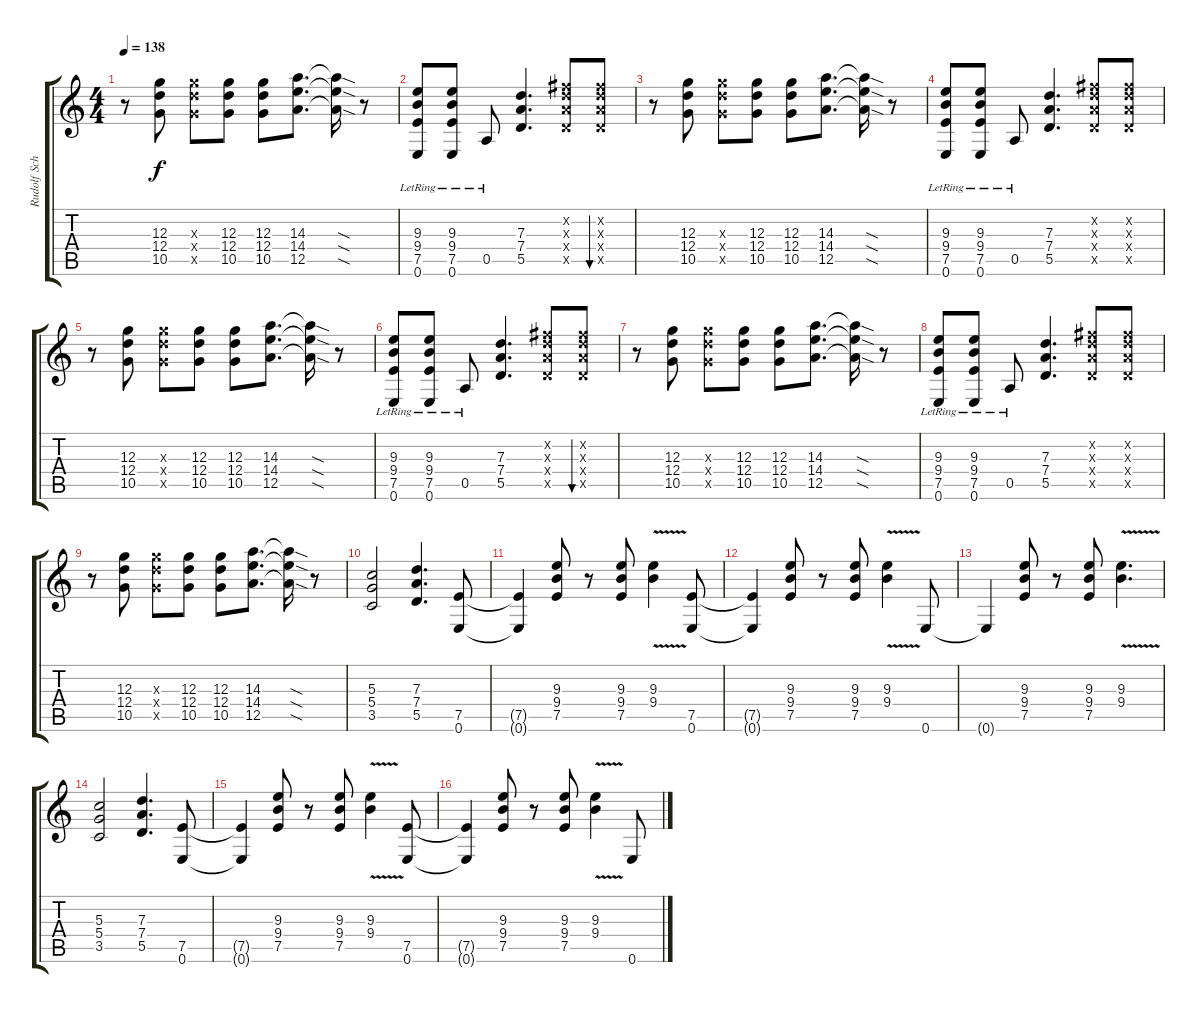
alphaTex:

\track ("Rudolf Schenker Guitar" "Rudolf Sch") {instrument distortionguitar}
\staff {score tabs}
\tuning (E4 B3 G3 D3 A2 E2) {hide}
\ts (4 4)
\tempo 138
\clef g2
\ks c
r.8{dy f} (12.3 12.4 10.5).8 (12.3{x} 12.4{x} 10.5{x}).8 (12.3 12.4 10.5).8 (12.3 12.4 10.5).8 (14.3 14.4 12.5).8{d} (14.3{sod t} 14.4{sod t} 12.5{sod t}).16 r.8 |
(9.3{lr} 9.4{lr} 7.5{lr} 0.6).8 (9.3{lr} 9.4{lr} 7.5{lr} 0.6).8 0.5{lr}.8 (7.3 7.4 5.5).4{d} (7.2{x} 7.3{x} 7.4{x} 5.5{x}).8 (7.2{x} 7.3{x} 7.4{x} 5.5{x}).8{bu 60} |
r.8 (12.3 12.4 10.5).8 (12.3{x} 12.4{x} 10.5{x}).8 (12.3 12.4 10.5).8 (12.3 12.4 10.5).8 (14.3 14.4 12.5).8{d} (14.3{sod t} 14.4{sod t} 12.5{sod t}).16 r.8 |
(9.3{lr} 9.4{lr} 7.5{lr} 0.6).8 (9.3{lr} 9.4{lr} 7.5{lr} 0.6).8 0.5{lr}.8 (7.3 7.4 5.5).4{d} (7.2{x} 7.3{x} 7.4{x} 5.5{x}).8 (7.2{x} 7.3{x} 7.4{x} 5.5{x}).8 |
r.8 (12.3 12.4 10.5).8 (12.3{x} 12.4{x} 10.5{x}).8 (12.3 12.4 10.5).8 (12.3 12.4 10.5).8 (14.3 14.4 12.5).8{d} (14.3{sod t} 14.4{sod t} 12.5{sod t}).16 r.8 |
(9.3{lr} 9.4{lr} 7.5{lr} 0.6).8 (9.3{lr} 9.4{lr} 7.5{lr} 0.6).8 0.5{lr}.8 (7.3 7.4 5.5).4{d} (7.2{x} 7.3{x} 7.4{x} 5.5{x}).8 (7.2{x} 7.3{x} 7.4{x} 5.5{x}).8{bu 60} |
r.8 (12.3 12.4 10.5).8 (12.3{x} 12.4{x} 10.5{x}).8 (12.3 12.4 10.5).8 (12.3 12.4 10.5).8 (14.3 14.4 12.5).8{d} (14.3{sod t} 14.4{sod t} 12.5{sod t}).16 r.8 |
(9.3{lr} 9.4{lr} 7.5{lr} 0.6).8 (9.3{lr} 9.4{lr} 7.5{lr} 0.6).8 0.5{lr}.8 (7.3 7.4 5.5).4{d} (7.2{x} 7.3{x} 7.4{x} 5.5{x}).8 (7.2{x} 7.3{x} 7.4{x} 5.5{x}).8 |
r.8 (12.3 12.4 10.5).8 (12.3{x} 12.4{x} 10.5{x}).8 (12.3 12.4 10.5).8 (12.3 12.4 10.5).8 (14.3 14.4 12.5).8{d} (14.3{sod t} 14.4{sod t} 12.5{sod t}).16 r.8 |
(5.3 5.4 3.5).2 (7.3 7.4 5.5).4{d} (7.5 0.6).8 |
(7.5{t} 0.6{t}).4 (9.3 9.4 7.5).8 r.8 (9.3 9.4 7.5).8 (9.3 9.4{v}).4 (7.5 0.6).8 |
(7.5{t} 0.6{t}).4 (9.3 9.4 7.5).8 r.8 (9.3 9.4 7.5).8 (9.3 9.4{v}).4 0.6.8 |
0.6{t}.4 (9.3 9.4 7.5).8 r.8 (9.3 9.4 7.5).8 (9.3 9.4{v}).4{d} |
(5.3 5.4 3.5).2 (7.3 7.4 5.5).4{d} (7.5 0.6).8 |
(7.5{t} 0.6{t}).4 (9.3 9.4 7.5).8 r.8 (9.3 9.4 7.5).8 (9.3 9.4{v}).4 (7.5 0.6).8 |
(7.5{t} 0.6{t}).4 (9.3 9.4 7.5).8 r.8 (9.3 9.4 7.5).8 (9.3{v} 9.4{v}).4 0.6.8
